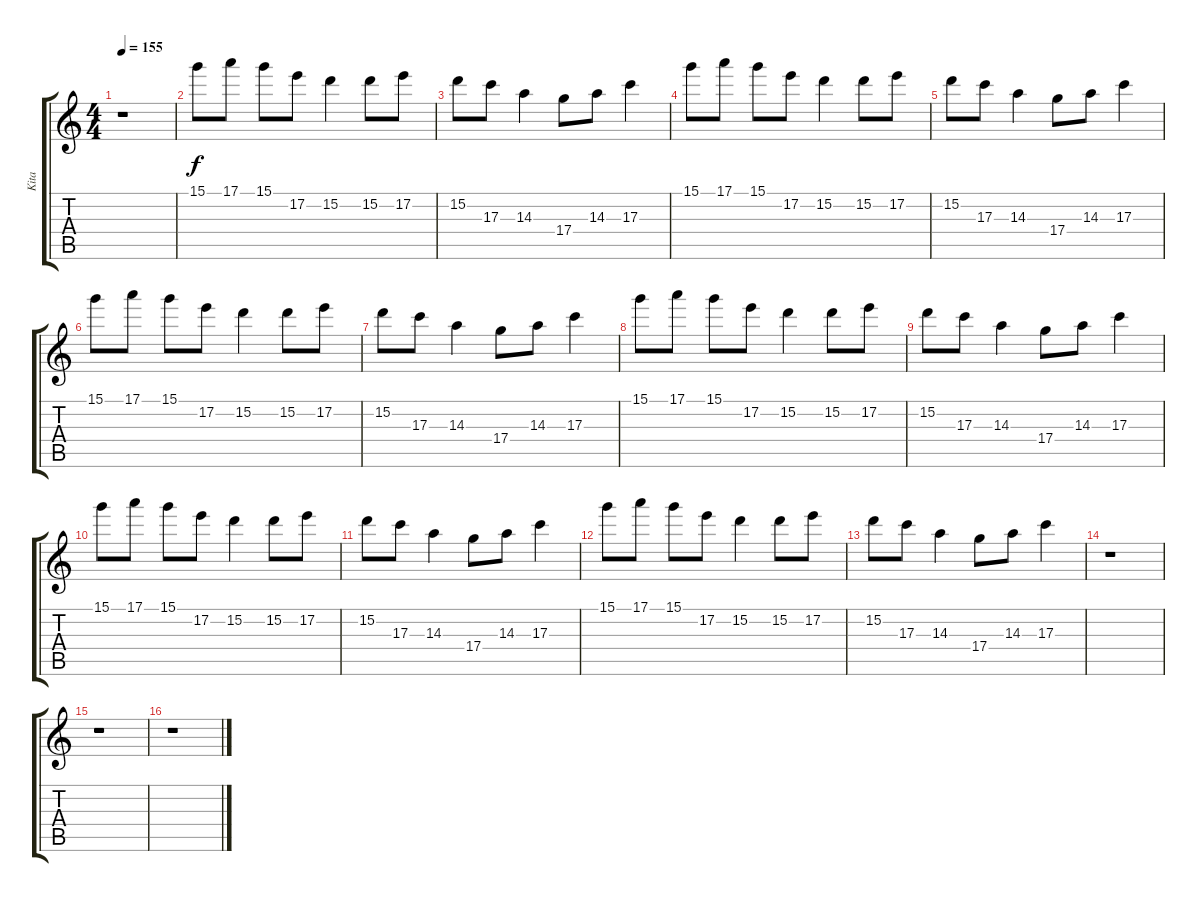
\track ("Kita" "Kita") {instrument overdrivenguitar}
\staff {score tabs}
\tuning (E4 B3 G3 D3 A2 E2) {hide}
\ts (4 4)
\tempo 155
\clef g2
\ks c
r.1{dy f instrument overdrivenguitar} |
15.1.8 17.1.8 15.1.8 17.2.8 15.2.4 15.2.8 17.2.8 |
15.2.8 17.3.8 14.3.4 17.4.8 14.3.8 17.3.4 |
15.1.8 17.1.8 15.1.8 17.2.8 15.2.4 15.2.8 17.2.8 |
15.2.8 17.3.8 14.3.4 17.4.8 14.3.8 17.3.4 |
15.1.8 17.1.8 15.1.8 17.2.8 15.2.4 15.2.8 17.2.8 |
15.2.8 17.3.8 14.3.4 17.4.8 14.3.8 17.3.4 |
15.1.8 17.1.8 15.1.8 17.2.8 15.2.4 15.2.8 17.2.8 |
15.2.8 17.3.8 14.3.4 17.4.8 14.3.8 17.3.4 |
15.1.8 17.1.8 15.1.8 17.2.8 15.2.4 15.2.8 17.2.8 |
15.2.8 17.3.8 14.3.4 17.4.8 14.3.8 17.3.4 |
15.1.8 17.1.8 15.1.8 17.2.8 15.2.4 15.2.8 17.2.8 |
15.2.8 17.3.8 14.3.4 17.4.8 14.3.8 17.3.4 |
r.1 |
r.1 |
r.1
